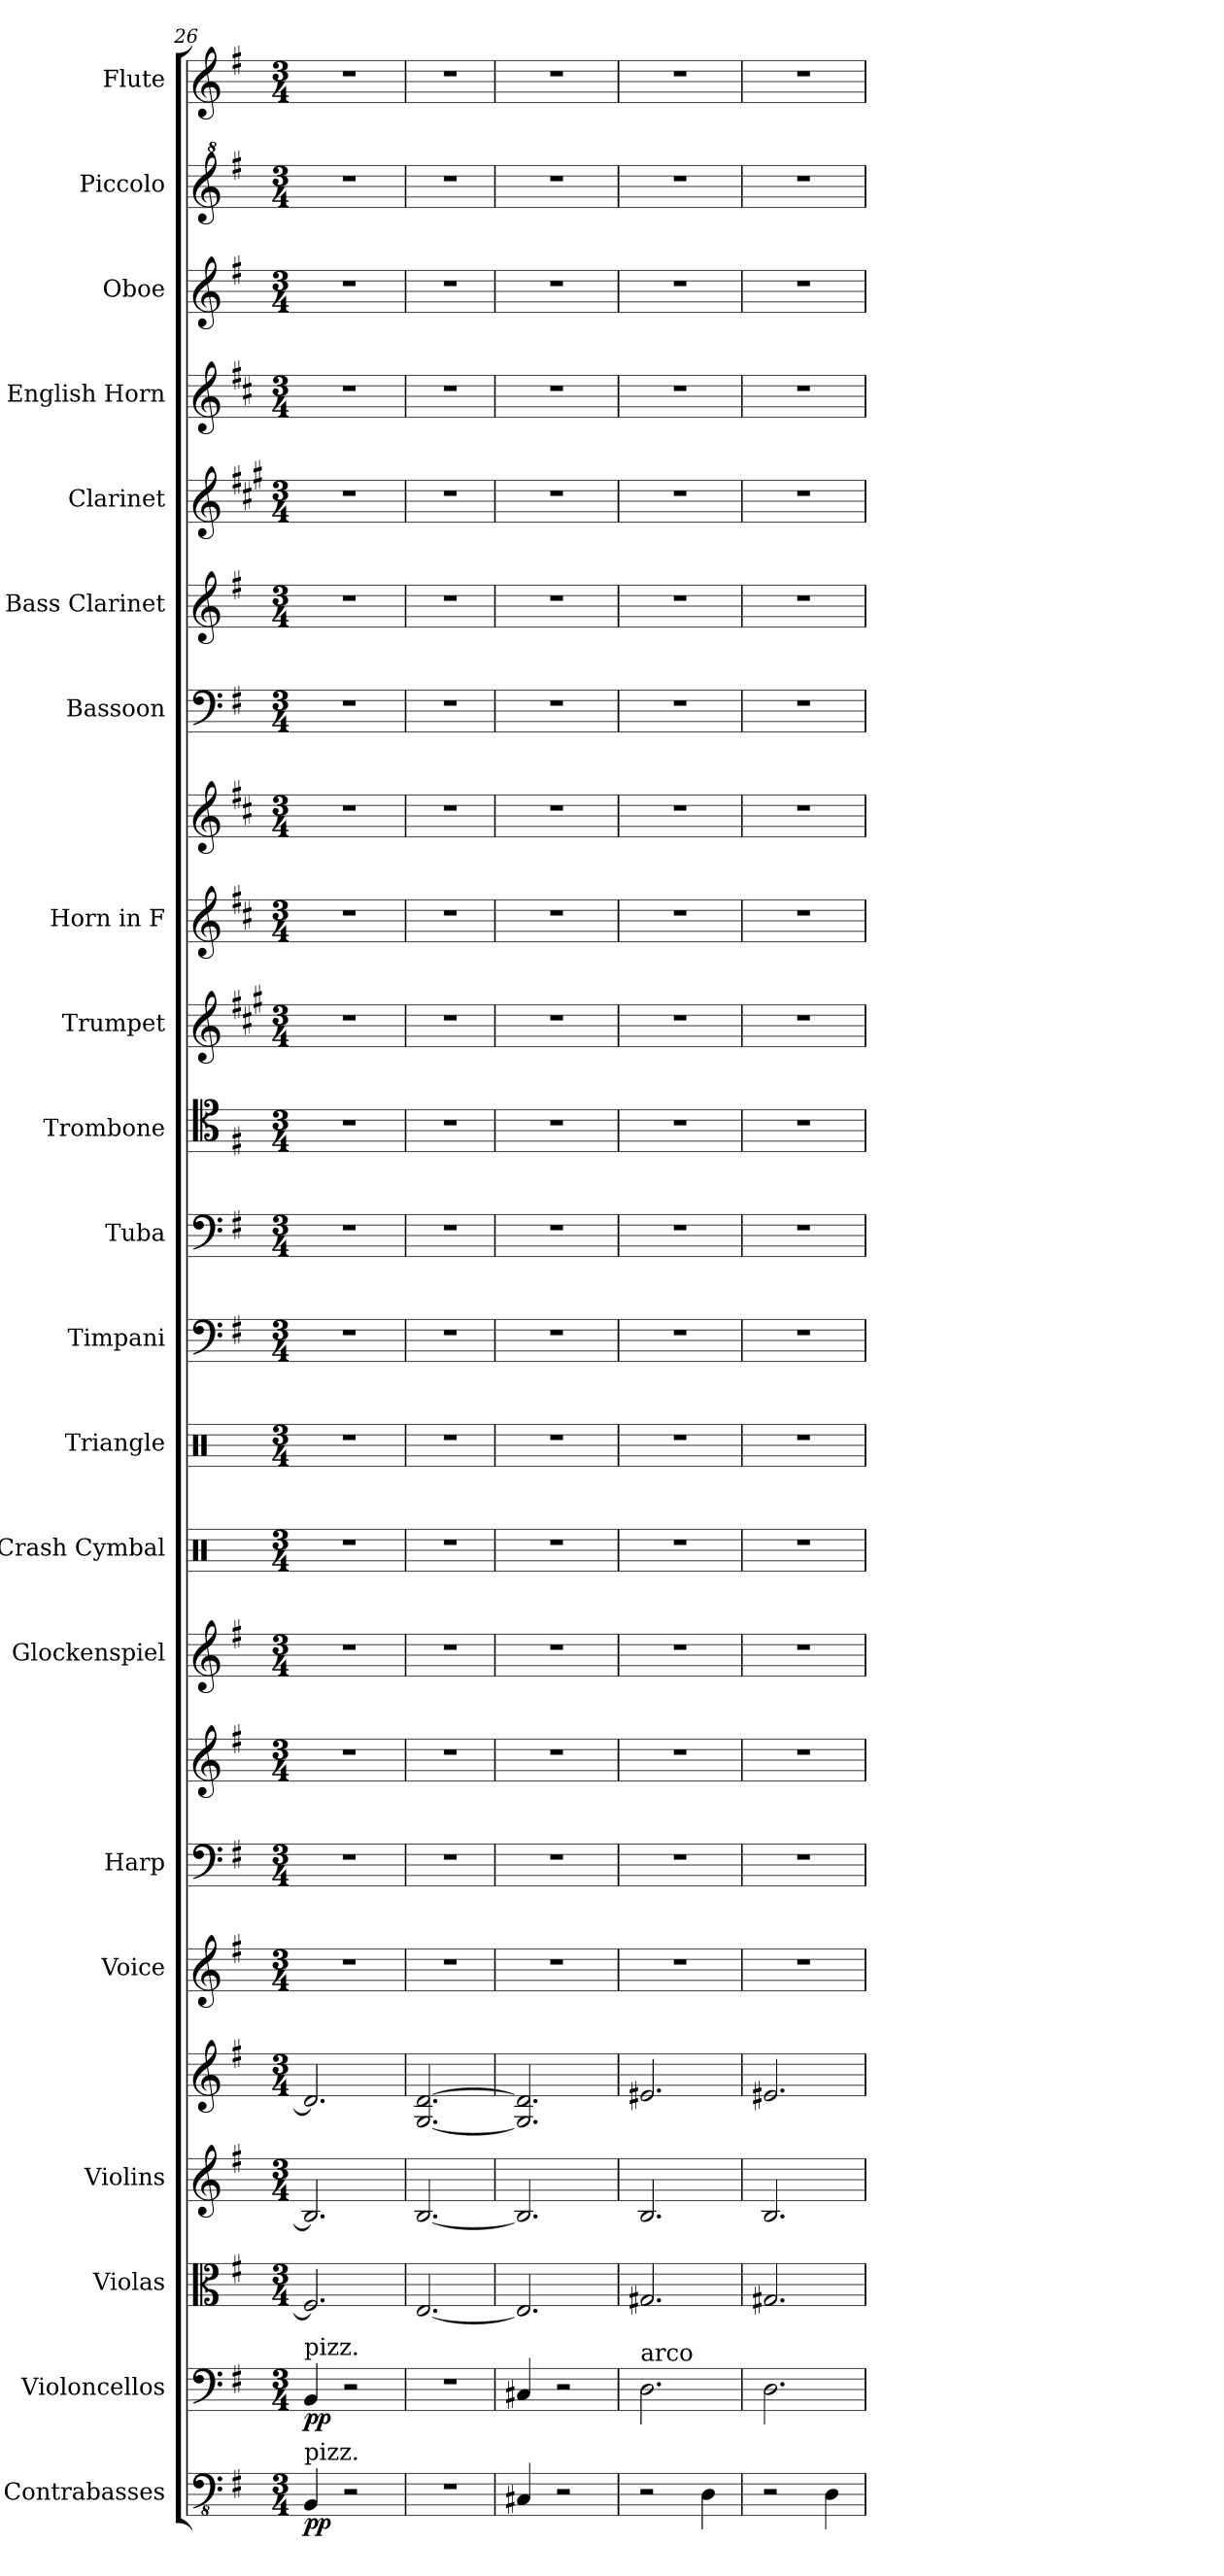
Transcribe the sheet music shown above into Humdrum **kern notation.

**kern	**dynam	**kern	**dynam	**kern	**kern	**kern	**kern	**kern	**kern	**kern	**kern	**kern	**kern	**kern	**kern	**kern	**kern	**kern	**kern	**kern	**kern	**kern	**kern	**kern	**kern
*part21	*part21	*part20	*part20	*part19	*part18	*part18	*part17	*part16	*part16	*part15	*part14	*part13	*part12	*part11	*part10	*part9	*part8	*part8	*part7	*part6	*part5	*part4	*part3	*part2	*part1
*staff24	*staff24	*staff23	*staff23	*staff22	*staff21	*staff20	*staff19	*staff18	*staff17	*staff16	*staff15	*staff14	*staff13	*staff12	*staff11	*staff10	*staff9	*staff8	*staff7	*staff6	*staff5	*staff4	*staff3	*staff2	*staff1
*I"Contrabasses	*	*I"Violoncellos	*	*I"Violas	*I"Violins	*	*I"Voice	*I"Harp	*	*I"Glockenspiel	*I"Crash Cymbal	*I"Triangle	*I"Timpani	*I"Tuba	*I"Trombone	*I"Trumpet	*I"Horn in F	*	*I"Bassoon	*I"Bass Clarinet	*I"Clarinet	*I"English Horn	*I"Oboe	*I"Piccolo	*I"Flute
*I'Cbs.	*	*I'Vcs.	*	*I'Vlas.	*I'Vlns.	*	*I'Vo.	*I'Hrp.	*	*I'Glk.	*I'Cr. Cym.	*I'Trgl.	*I'Timp.	*I'Tba.	*I'Tbn.	*I'Tpt.	*	*	*I'Bsn.	*I'B. Cl.	*I'Cl.	*I'E. Hn.	*I'Ob.	*I'Picc.	*I'Fl.
*clefFv4	*	*clefF4	*	*clefC3	*clefG2	*clefG2	*clefG2	*clefF4	*clefG2	*clefG2	*clefX	*clefX	*clefF4	*clefF4	*clefC4	*clefG2	*clefG2	*clefG2	*clefF4	*clefG2	*clefG2	*clefG2	*clefG2	*clefG^2	*clefG2
*	*	*	*	*	*	*	*	*	*	*ITrd-14c-24	*	*	*	*	*	*ITrd1c2	*ITrd4c7	*ITrd4c7	*	*ITrd8c14	*ITrd1c2	*ITrd4c7	*	*ITrd-7c-12	*
*k[f#]	*	*k[f#]	*	*k[f#]	*k[f#]	*k[f#]	*k[f#]	*k[f#]	*k[f#]	*k[f#]	*k[]	*k[]	*k[f#]	*k[f#]	*k[f#]	*k[f#]	*k[f#]	*k[f#]	*k[f#]	*k[f#]	*k[f#]	*k[f#]	*k[f#]	*k[f#]	*k[f#]
*M3/4	*	*M3/4	*	*M3/4	*M3/4	*M3/4	*M3/4	*M3/4	*M3/4	*M3/4	*M3/4	*M3/4	*M3/4	*M3/4	*M3/4	*M3/4	*M3/4	*M3/4	*M3/4	*M3/4	*M3/4	*M3/4	*M3/4	*M3/4	*M3/4
=26	=26	=26	=26	=26	=26	=26	=26	=26	=26	=26	=26	=26	=26	=26	=26	=26	=26	=26	=26	=26	=26	=26	=26	=26	=26
!	!	!LO:TX:a:t=pizz.	!	!	!	!	!	!	!	!	!	!	!	!	!	!	!	!	!	!	!	!	!	!	!
!LO:TX:a:t=pizz.	!	!	!	!	!	!	!	!	!	!	!	!	!	!	!	!	!	!	!	!	!	!	!	!	!
!	!LO:DY:b	!	!LO:DY:b	!	!	!	!	!	!	!	!	!	!	!	!	!	!	!	!	!	!	!	!	!	!
4BBB/	pp	4BB/	pp	2.F#/]	2.B/]	2.d#/]	2.r	2.r	2.r	2.r	2.r	2.r	2.r	2.r	2.r	2.r	2.r	2.r	2.r	2.r	2.r	2.r	2.r	2.r	2.r
2r	.	2r	.	.	.	.	.	.	.	.	.	.	.	.	.	.	.	.	.	.	.	.	.	.	.
=27	=27	=27	=27	=27	=27	=27	=27	=27	=27	=27	=27	=27	=27	=27	=27	=27	=27	=27	=27	=27	=27	=27	=27	=27	=27
2.r	.	2.r	.	[2.E/	[2.B/	[2.G/ [2.d/	2.r	2.r	2.r	2.r	2.r	2.r	2.r	2.r	2.r	2.r	2.r	2.r	2.r	2.r	2.r	2.r	2.r	2.r	2.r
=28	=28	=28	=28	=28	=28	=28	=28	=28	=28	=28	=28	=28	=28	=28	=28	=28	=28	=28	=28	=28	=28	=28	=28	=28	=28
4CC#X/	.	4C#X/	.	2.E/]	2.B/]	2.G/] 2.d/]	2.r	2.r	2.r	2.r	2.r	2.r	2.r	2.r	2.r	2.r	2.r	2.r	2.r	2.r	2.r	2.r	2.r	2.r	2.r
2r	.	2r	.	.	.	.	.	.	.	.	.	.	.	.	.	.	.	.	.	.	.	.	.	.	.
=29	=29	=29	=29	=29	=29	=29	=29	=29	=29	=29	=29	=29	=29	=29	=29	=29	=29	=29	=29	=29	=29	=29	=29	=29	=29
!	!	!LO:TX:a:t=arco	!	!	!	!	!	!	!	!	!	!	!	!	!	!	!	!	!	!	!	!	!	!	!
2r	.	2.D\	.	2.G#X/	2.B/	2.e#X/	2.r	2.r	2.r	2.r	2.r	2.r	2.r	2.r	2.r	2.r	2.r	2.r	2.r	2.r	2.r	2.r	2.r	2.r	2.r
4DD\	.	.	.	.	.	.	.	.	.	.	.	.	.	.	.	.	.	.	.	.	.	.	.	.	.
=30	=30	=30	=30	=30	=30	=30	=30	=30	=30	=30	=30	=30	=30	=30	=30	=30	=30	=30	=30	=30	=30	=30	=30	=30	=30
2r	.	2.D\	.	2.G#X/	2.B/	2.e#X/	2.r	2.r	2.r	2.r	2.r	2.r	2.r	2.r	2.r	2.r	2.r	2.r	2.r	2.r	2.r	2.r	2.r	2.r	2.r
4DD\	.	.	.	.	.	.	.	.	.	.	.	.	.	.	.	.	.	.	.	.	.	.	.	.	.
=	=	=	=	=	=	=	=	=	=	=	=	=	=	=	=	=	=	=	=	=	=	=	=	=	=
*-	*-	*-	*-	*-	*-	*-	*-	*-	*-	*-	*-	*-	*-	*-	*-	*-	*-	*-	*-	*-	*-	*-	*-	*-	*-
